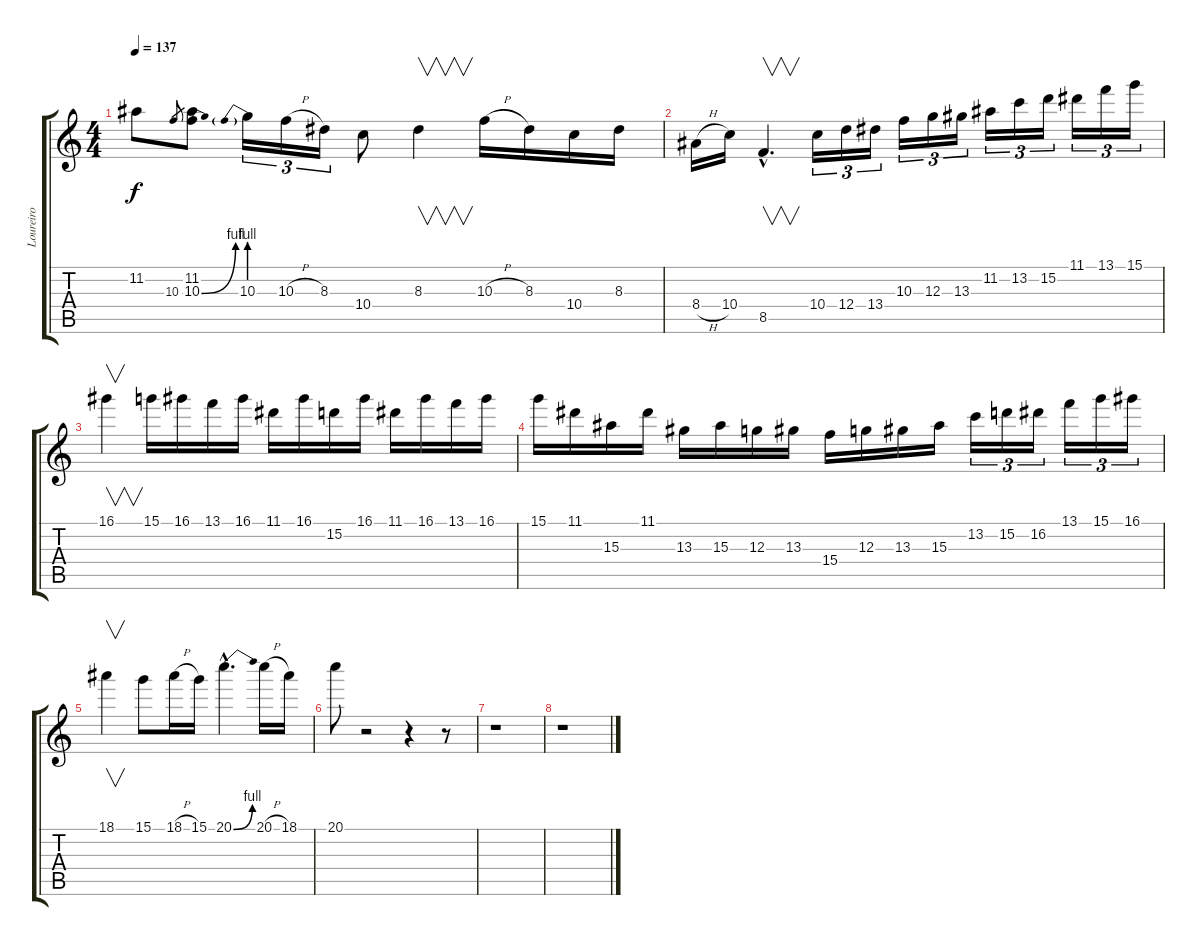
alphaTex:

\track ("Loureiro" "Loureiro") {instrument overdrivenguitar}
\staff {score tabs}
\tuning (E4 B3 G3 D3 A2 E2) {hide}
\ts (4 4)
\tempo 137
\clef g2
\ks c
11.2{t}.8{dy f} 10.3.8{gr} (11.2 10.3{be (bend 0 0 60 4)}).8 10.3{be (prebend 0 4 60 4)}.16{tu (3 2)} 10.3{h}.16{tu (3 2)} 8.3.16{tu (3 2)} 10.4.8 8.3.4{v} 10.3{h}.16 8.3.16 10.4.16 8.3.16 |
8.4{h}.16 10.4.16 8.5{hac}.4{v d} 10.4.16{tu (3 2)} 12.4.16{tu (3 2)} 13.4.16{tu (3 2)} 10.3.16{tu (3 2)} 12.3.16{tu (3 2)} 13.3.16{tu (3 2)} 11.2.16{tu (3 2)} 13.2.16{tu (3 2)} 15.2.16{tu (3 2)} 11.1.16{tu (3 2)} 13.1.16{tu (3 2)} 15.1.16{tu (3 2)} |
16.1.4{v} 15.1.16 16.1.16 13.1.16 16.1.16 11.1.16 16.1.16 15.2.16 16.1.16 11.1.16 16.1.16 13.1.16 16.1.16 |
15.1.16 11.1.16 15.3.16 11.1.16 13.3.16 15.3.16 12.3.16 13.3.16 15.4.16 12.3.16 13.3.16 15.3.16 13.2.16{tu (3 2)} 15.2.16{tu (3 2)} 16.2.16{tu (3 2)} 13.1.16{tu (3 2)} 15.1.16{tu (3 2)} 16.1.16{tu (3 2)} |
18.1.4{v} 15.1.8 18.1{h}.16 15.1.16 20.1{be (bend 0 0 60 4) hac}.4{d} 20.1{h}.16 18.1.16 |
20.1.8 r.2 r.4 r.8 |
r.1 |
r.1
